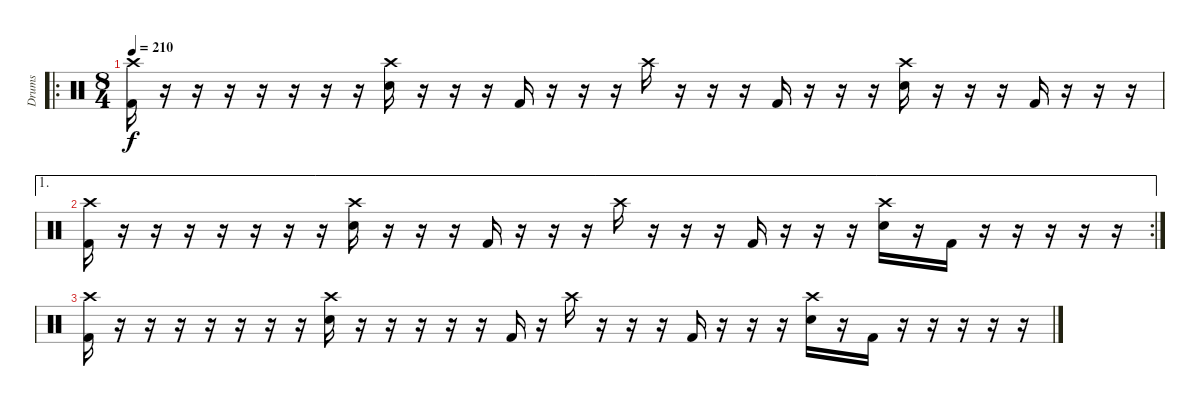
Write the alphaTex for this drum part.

\track ("Drums" "Drums") {instrument percussion}
\staff {score}
\articulation defaults
\ro
\ts (8 4)
\tempo 210
\clef neutral
\ks c
("Crash high (hit)" "Kick (hit) 2").16{dy f} r.16 r.16 r.16 r.16 r.16 r.16 r.16 ("Crash high (hit)" "Snare (hit) 2").16 r.16 r.16 r.16 "Kick (hit) 2".16 r.16 r.16 r.16 "Crash high (hit)".16 r.16 r.16 r.16 "Kick (hit) 2".16 r.16 r.16 r.16 ("Crash high (hit)" "Snare (hit) 2").16 r.16 r.16 r.16 "Kick (hit) 2".16 r.16 r.16 r.16 |
\ae 1
\rc 2
("Crash high (hit)" "Kick (hit) 2").16 r.16 r.16 r.16 r.16 r.16 r.16 r.16 ("Crash high (hit)" "Snare (hit) 2").16 r.16 r.16 r.16 "Kick (hit) 2".16 r.16 r.16 r.16 "Crash high (hit)".16 r.16 r.16 r.16 "Kick (hit) 2".16 r.16 r.16 r.16 ("Crash high (hit)" "Snare (hit) 2").16 r.16 "Kick (hit) 2".16 r.16 r.16 r.16 r.16 r.16 |
("Crash high (hit)" "Kick (hit) 2").16 r.16 r.16 r.16 r.16 r.16 r.16 r.16 ("Crash high (hit)" "Snare (hit) 2").16 r.16 r.16 r.16 r.16 r.16 "Kick (hit) 2".16 r.16 "Crash high (hit)".16 r.16 r.16 r.16 "Kick (hit) 2".16 r.16 r.16 r.16 ("Crash high (hit)" "Snare (hit) 2").16 r.16 "Kick (hit) 2".16 r.16 r.16 r.16 r.16 r.16
